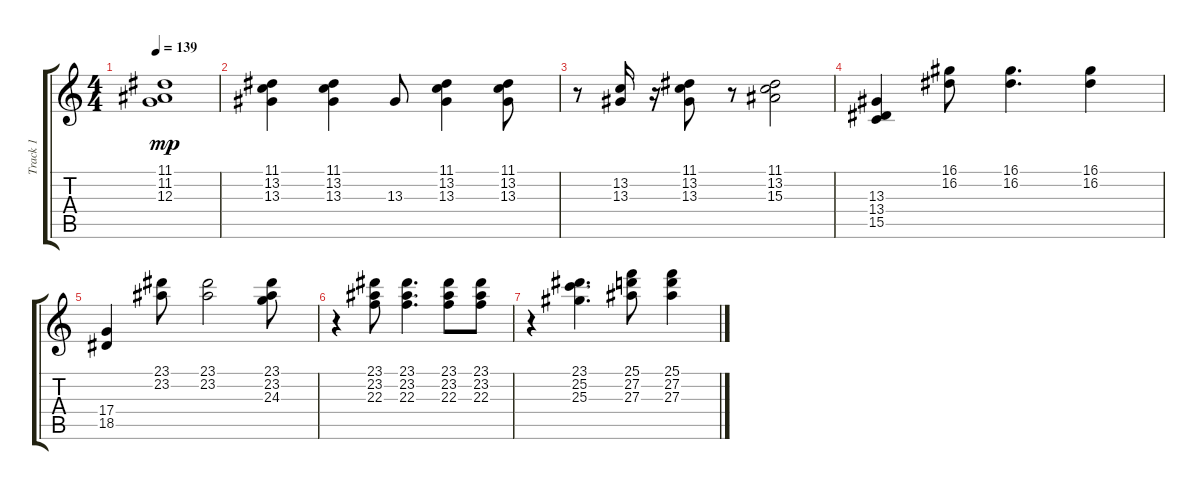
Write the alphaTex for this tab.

\track ("Track 1" "Track 1") {instrument electricpiano2}
\staff {score tabs}
\tuning (E4 B3 G3 D3 A2 E2) {hide}
\ts (4 4)
\tempo 139
\clef g2
\ks c
(11.1 11.2 12.3).1{dy mp} |
(11.1 13.2 13.3).4 (11.1 13.2 13.3).4 13.3.8 (11.1 13.2 13.3).4 (11.1 13.2 13.3).8 |
r.8 (13.2 13.3).16 r.16 (11.1 13.2 13.3).8 r.8 (11.1 13.2 15.3).2 |
(13.3 13.4 15.5).4 (16.1 16.2).8 (16.1 16.2).4{d} (16.1 16.2).4 |
(17.4 18.5).4 (23.1 23.2).8 (23.1 23.2).2 (23.1 23.2 24.3).8 |
r.4 (23.1 23.2 22.3).8 (23.1 23.2 22.3).4{d} (23.1 23.2 22.3).8 (23.1 23.2 22.3).8 |
r.4 (23.1 25.2 25.3).4{d} (25.1 27.2 27.3).8 (25.1 27.2 27.3).4
